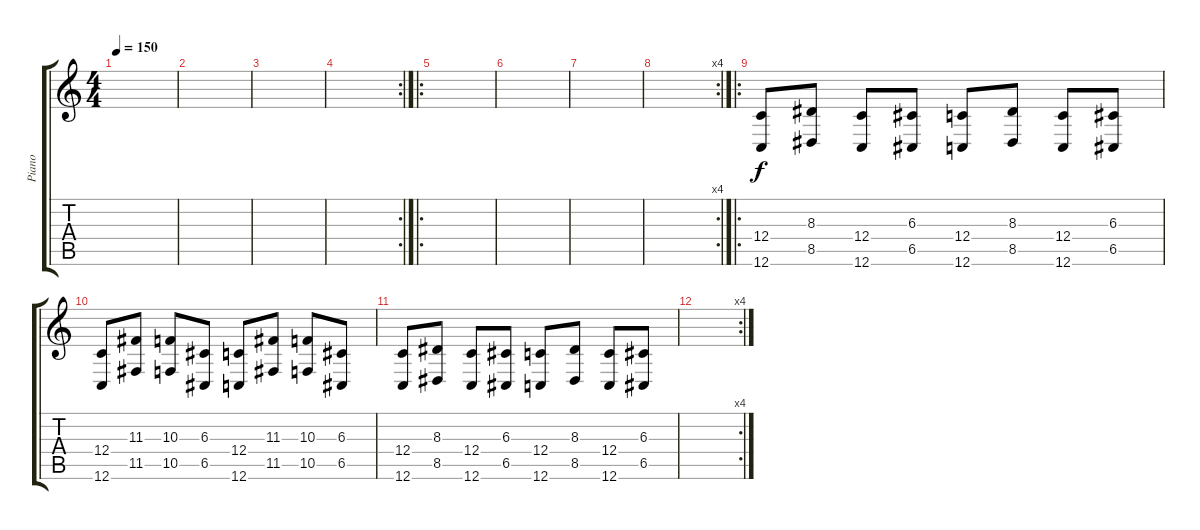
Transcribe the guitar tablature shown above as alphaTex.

\track ("Piano" "Piano") {instrument acousticgrandpiano}
\staff {score tabs}
\tuning (E4 C4 G3 C3 G2 C2) {hide}
\ts (4 4)
\tempo 150
\clef g2
\ks c
|
|
|
\rc 2
|
\ro
|
|
|
\rc 4
|
\ro
(12.4 12.6).8 (8.3 8.5).8 (12.4 12.6).8 (6.3 6.5).8 (12.4 12.6).8 (8.3 8.5).8 (12.4 12.6).8 (6.3 6.5).8 |
(12.4 12.6).8 (11.3 11.5).8 (10.3 10.5).8 (6.3 6.5).8 (12.4 12.6).8 (11.3 11.5).8 (10.3 10.5).8 (6.3 6.5).8 |
(12.4 12.6).8 (8.3 8.5).8 (12.4 12.6).8 (6.3 6.5).8 (12.4 12.6).8 (8.3 8.5).8 (12.4 12.6).8 (6.3 6.5).8 |
\rc 4
